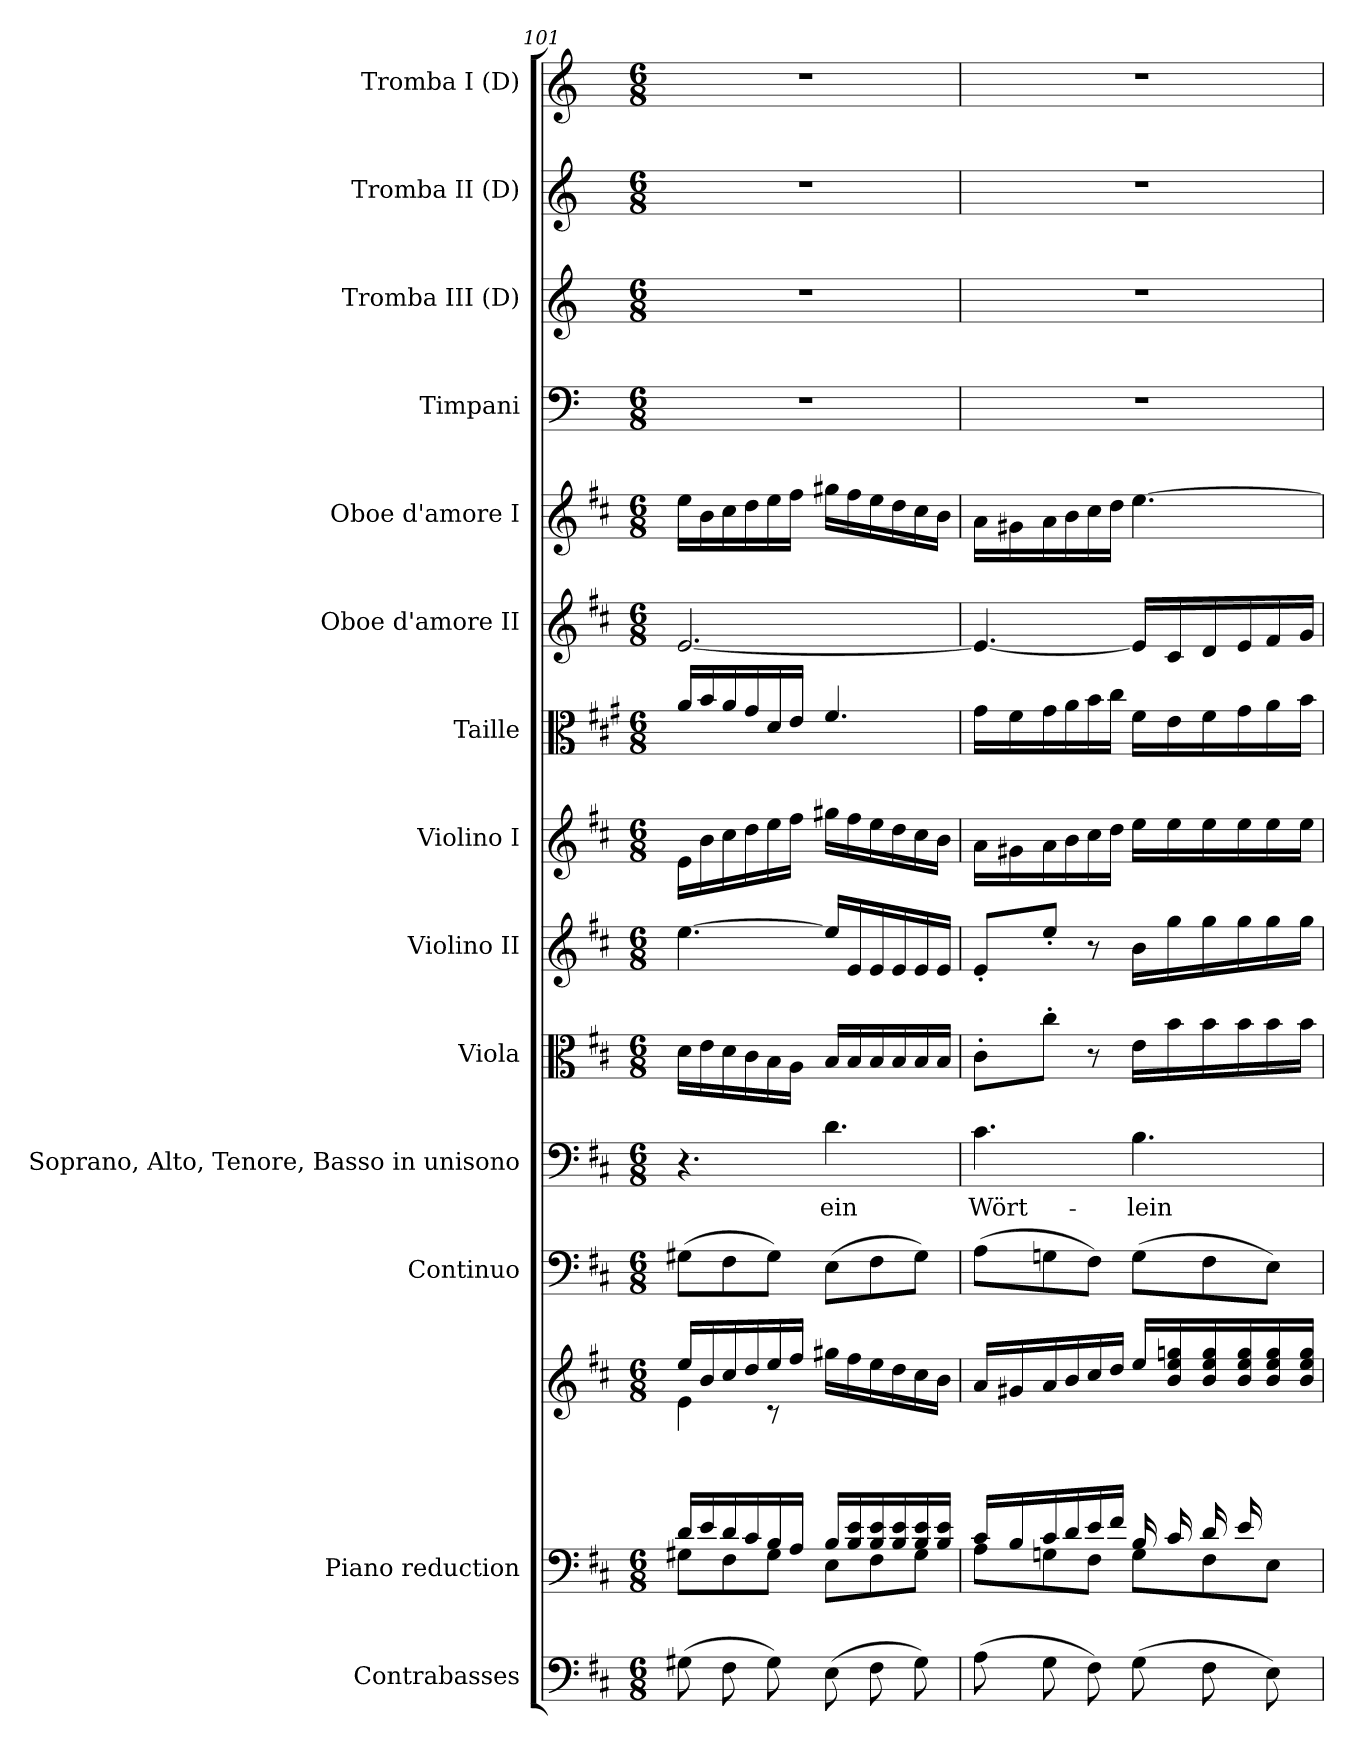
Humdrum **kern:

**kern	**kern	**kern	**kern	**kern	**text	**kern	**kern	**kern	**kern	**kern	**kern	**kern	**kern	**kern	**kern
*part14	*part13	*part13	*part12	*part11	*part11	*part10	*part9	*part8	*part7	*part6	*part5	*part4	*part3	*part2	*part1
*staff15	*staff14	*staff13	*staff12	*staff11	*staff11	*staff10	*staff9	*staff8	*staff7	*staff6	*staff5	*staff4	*staff3	*staff2	*staff1
*I"Contrabasses	*I"Piano reduction	*	*I"Continuo	*I"Soprano, Alto, Tenore, Basso in unisono	*	*I"Viola	*I"Violino II	*I"Violino I	*I"Taille	*I"Oboe d'amore II	*I"Oboe d'amore I	*I"Timpani	*I"Tromba III (D)	*I"Tromba II (D)	*I"Tromba I (D)
*I'Cbs.	*I'Pno	*	*	*	*	*	*	*	*	*I'Ob	*I'Ob	*I'Timp	*	*	*
*clefF4	*clefF4	*clefG2	*clefF4	*clefF4	*	*clefC3	*clefG2	*clefG2	*clefC3	*clefG2	*clefG2	*clefF4	*clefG2	*clefG2	*clefG2
*ITrd7c12	*	*	*	*	*	*	*	*	*ITrd4c7	*	*	*	*ITrd-1c-2	*ITrd-1c-2	*ITrd-1c-2
*k[f#c#]	*k[f#c#]	*k[f#c#]	*k[f#c#]	*k[f#c#]	*	*k[f#c#]	*k[f#c#]	*k[f#c#]	*k[f#c#]	*k[f#c#]	*k[f#c#]	*k[]	*k[f#c#]	*k[f#c#]	*k[f#c#]
*M6/8	*M6/8	*M6/8	*M6/8	*M6/8	*	*M6/8	*M6/8	*M6/8	*M6/8	*M6/8	*M6/8	*M6/8	*M6/8	*M6/8	*M6/8
=101	=101	=101	=101	=101	=101	=101	=101	=101	=101	=101	=101	=101	=101	=101	=101
*	*^	*^	*	*	*	*	*	*	*	*	*	*	*	*	*
(>8GG#X\	16d/LL	8G#X\L	16ee/LL	4e\	(>8G#X\L	4.r	.	16d\LL	[4.ee\	16e\LL	16d/LL	[2.e/	16ee\LL	2.r	2.r	2.r	2.r
.	16e/	.	16b/	.	.	.	.	16e\	.	16b\	16e/	.	16b\	.	.	.	.
8FF#\	16d/	8F#\	16cc#/	.	8F#\	.	.	16d\	.	16cc#\	16d/	.	16cc#\	.	.	.	.
.	16c#/	.	16dd/	.	.	.	.	16c#\	.	16dd\	16c#/	.	16dd\	.	.	.	.
8GG#\)	16B/	8G#\J	16ee/	8r	8G#\J)	.	.	16B\	.	16ee\	16G/	.	16ee\	.	.	.	.
.	16A/JJ	.	16ff#/JJ	.	.	.	.	16A\JJ	.	16ff#\JJ	16A/JJ	.	16ff#\JJ	.	.	.	.
!	!	!	!	!	!	!	!LO:LY:b	!	!	!	!	!	!	!	!	!	!
(>8EE\	16B/LL	8E\L	16gg#X\LL	4.ryy	(>8E\L	4.d\	ein	16B/LL	16ee/LL]	16gg#X\LL	4.B/	.	16gg#X\LL	.	.	.	.
.	16B/ 16e/	.	16ff#\	.	.	.	.	16B/	16e/	16ff#\	.	.	16ff#\	.	.	.	.
8FF#\	16B/ 16e/	8F#\	16ee\	.	8F#\	.	.	16B/	16e/	16ee\	.	.	16ee\	.	.	.	.
.	16B/ 16e/	.	16dd\	.	.	.	.	16B/	16e/	16dd\	.	.	16dd\	.	.	.	.
8GG#\)	16B/ 16e/	8G#\J	16cc#\	.	8G#\J)	.	.	16B/	16e/	16cc#\	.	.	16cc#\	.	.	.	.
.	16B/ 16e/JJ	.	16b\JJ	.	.	.	.	16B/JJ	16e/JJ	16b\JJ	.	.	16b\JJ	.	.	.	.
!!LO:PB:g=z
=102	=102	=102	=102	=102	=102	=102	=102	=102	=102	=102	=102	=102	=102	=102	=102	=102	=102
!	!	!	!	!	!	!	!LO:LY:b	!	!	!	!	!	!	!	!	!	!
(>8AA\	16c#/LL	8A\L	16a/LL	8ryy	(>8A\L	4.c#\	Wört-	8c#'\L	8e'/L	16a\LL	16c#\LL	4.e/_	16a\LL	2.r	2.r	2.r	2.r
.	16B/	.	16g#X/	.	.	.	.	.	.	16g#X\	16B\	.	16g#X\	.	.	.	.
*	*	*	*v	*v	*	*	*	*	*	*	*	*	*	*	*	*	*
8GG\	16c#/	8Gn\	16a/	8Gn\	.	.	8cc#'\J	8ee'/J	16a\	16c#\	.	16a\	.	.	.	.
.	16d/	.	16b/	.	.	.	.	.	16b\	16d\	.	16b\	.	.	.	.
8FF#\)	16e/	8F#\J	16cc#/	8F#\J)	.	.	8r	8r	16cc#\	16e\	.	16cc#\	.	.	.	.
.	16f#/JJ	.	16dd/JJ	.	.	.	.	.	16dd\JJ	16f#\JJ	.	16dd\JJ	.	.	.	.
!	!	!	!	!	!	!LO:LY:b	!	!	!	!	!	!	!	!	!	!
(>8GG\	16B/LL	8G\L	16ee/LL	(>8G\L	4.B\	lein	16e\LL	16b\LL	16ee\LL	16B\LL	16e/LL]	[4.ee\	.	.	.	.
.	16c#/	.	16b/ 16ee/ 16ggn/	.	.	.	16b\	16gg\	16ee\	16A\	16c#/	.	.	.	.	.
8FF#\	16d/	8F#\	16b/ 16ee/ 16gg/	8F#\	.	.	16b\	16gg\	16ee\	16B\	16d/	.	.	.	.	.
.	16e/	.	16b/ 16ee/ 16gg/	.	.	.	16b\	16gg\	16ee\	16c#\	16e/	.	.	.	.	.
*	*	*	*^	*	*	*	*	*	*	*	*	*	*	*	*	*
8EE\)	8ryy	8E\J	16b/ 16ee/ 16gg/	16f#\	8E\J)	.	.	16b\	16gg\	16ee\	16d\	16f#/	.	.	.	.	.
.	.	.	16b/ 16ee/ 16gg/JJ	16gn\JJ	.	.	.	16b\JJ	16gg\JJ	16ee\JJ	16e\JJ	16g/JJ	.	.	.	.	.
*	*v	*v	*	*	*	*	*	*	*	*	*	*	*	*	*	*	*
*	*	*v	*v	*	*	*	*	*	*	*	*	*	*	*	*	*
=	=	=	=	=	=	=	=	=	=	=	=	=	=	=	=
*-	*-	*-	*-	*-	*-	*-	*-	*-	*-	*-	*-	*-	*-	*-	*-
